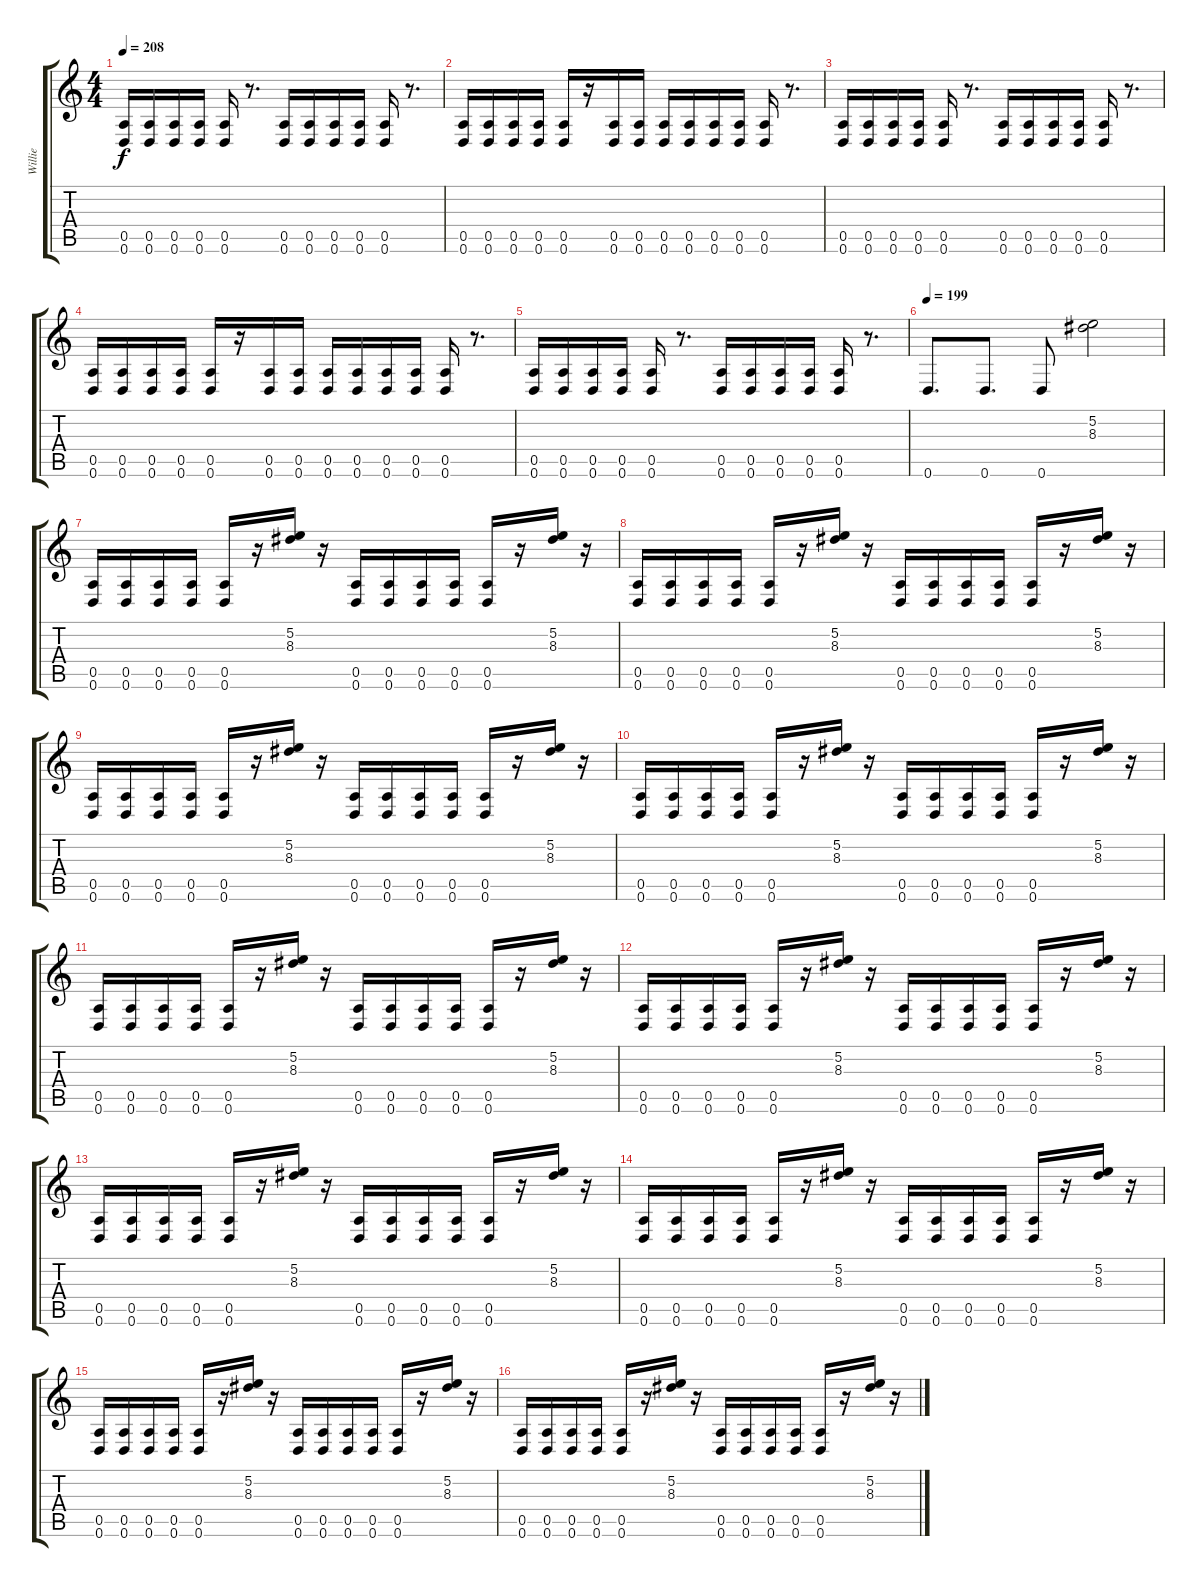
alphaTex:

\track ("Willie" "Willie") {instrument distortionguitar}
\staff {score tabs}
\tuning (E4 B3 G3 D3 A2 D2) {hide}
\ts (4 4)
\tempo 208
\clef g2
\ks c
(0.5 0.6).16{dy f} (0.5 0.6).16 (0.5 0.6).16 (0.5 0.6).16 (0.5 0.6).16 r.8{d} (0.5 0.6).16 (0.5 0.6).16 (0.5 0.6).16 (0.5 0.6).16 (0.5 0.6).16 r.8{d} |
(0.5 0.6).16 (0.5 0.6).16 (0.5 0.6).16 (0.5 0.6).16 (0.5 0.6).16 r.16 (0.5 0.6).16 (0.5 0.6).16 (0.5 0.6).16 (0.5 0.6).16 (0.5 0.6).16 (0.5 0.6).16 (0.5 0.6).16 r.8{d} |
(0.5 0.6).16 (0.5 0.6).16 (0.5 0.6).16 (0.5 0.6).16 (0.5 0.6).16 r.8{d} (0.5 0.6).16 (0.5 0.6).16 (0.5 0.6).16 (0.5 0.6).16 (0.5 0.6).16 r.8{d} |
(0.5 0.6).16 (0.5 0.6).16 (0.5 0.6).16 (0.5 0.6).16 (0.5 0.6).16 r.16 (0.5 0.6).16 (0.5 0.6).16 (0.5 0.6).16 (0.5 0.6).16 (0.5 0.6).16 (0.5 0.6).16 (0.5 0.6).16 r.8{d} |
(0.5 0.6).16 (0.5 0.6).16 (0.5 0.6).16 (0.5 0.6).16 (0.5 0.6).16 r.8{d} (0.5 0.6).16 (0.5 0.6).16 (0.5 0.6).16 (0.5 0.6).16 (0.5 0.6).16 r.8{d} |
\tempo 199
0.6.8{d} 0.6.8{d} 0.6.8 (5.2 8.3).2 |
(0.5 0.6).16 (0.5 0.6).16 (0.5 0.6).16 (0.5 0.6).16 (0.5 0.6).16 r.16 (5.2 8.3).16 r.16 (0.5 0.6).16 (0.5 0.6).16 (0.5 0.6).16 (0.5 0.6).16 (0.5 0.6).16 r.16 (5.2 8.3).16 r.16 |
(0.5 0.6).16 (0.5 0.6).16 (0.5 0.6).16 (0.5 0.6).16 (0.5 0.6).16 r.16 (5.2 8.3).16 r.16 (0.5 0.6).16 (0.5 0.6).16 (0.5 0.6).16 (0.5 0.6).16 (0.5 0.6).16 r.16 (5.2 8.3).16 r.16 |
(0.5 0.6).16 (0.5 0.6).16 (0.5 0.6).16 (0.5 0.6).16 (0.5 0.6).16 r.16 (5.2 8.3).16 r.16 (0.5 0.6).16 (0.5 0.6).16 (0.5 0.6).16 (0.5 0.6).16 (0.5 0.6).16 r.16 (5.2 8.3).16 r.16 |
(0.5 0.6).16 (0.5 0.6).16 (0.5 0.6).16 (0.5 0.6).16 (0.5 0.6).16 r.16 (5.2 8.3).16 r.16 (0.5 0.6).16 (0.5 0.6).16 (0.5 0.6).16 (0.5 0.6).16 (0.5 0.6).16 r.16 (5.2 8.3).16 r.16 |
(0.5 0.6).16 (0.5 0.6).16 (0.5 0.6).16 (0.5 0.6).16 (0.5 0.6).16 r.16 (5.2 8.3).16 r.16 (0.5 0.6).16 (0.5 0.6).16 (0.5 0.6).16 (0.5 0.6).16 (0.5 0.6).16 r.16 (5.2 8.3).16 r.16 |
(0.5 0.6).16 (0.5 0.6).16 (0.5 0.6).16 (0.5 0.6).16 (0.5 0.6).16 r.16 (5.2 8.3).16 r.16 (0.5 0.6).16 (0.5 0.6).16 (0.5 0.6).16 (0.5 0.6).16 (0.5 0.6).16 r.16 (5.2 8.3).16 r.16 |
(0.5 0.6).16 (0.5 0.6).16 (0.5 0.6).16 (0.5 0.6).16 (0.5 0.6).16 r.16 (5.2 8.3).16 r.16 (0.5 0.6).16 (0.5 0.6).16 (0.5 0.6).16 (0.5 0.6).16 (0.5 0.6).16 r.16 (5.2 8.3).16 r.16 |
(0.5 0.6).16 (0.5 0.6).16 (0.5 0.6).16 (0.5 0.6).16 (0.5 0.6).16 r.16 (5.2 8.3).16 r.16 (0.5 0.6).16 (0.5 0.6).16 (0.5 0.6).16 (0.5 0.6).16 (0.5 0.6).16 r.16 (5.2 8.3).16 r.16 |
(0.5 0.6).16 (0.5 0.6).16 (0.5 0.6).16 (0.5 0.6).16 (0.5 0.6).16 r.16 (5.2 8.3).16 r.16 (0.5 0.6).16 (0.5 0.6).16 (0.5 0.6).16 (0.5 0.6).16 (0.5 0.6).16 r.16 (5.2 8.3).16 r.16 |
(0.5 0.6).16 (0.5 0.6).16 (0.5 0.6).16 (0.5 0.6).16 (0.5 0.6).16 r.16 (5.2 8.3).16 r.16 (0.5 0.6).16 (0.5 0.6).16 (0.5 0.6).16 (0.5 0.6).16 (0.5 0.6).16 r.16 (5.2 8.3).16 r.16
